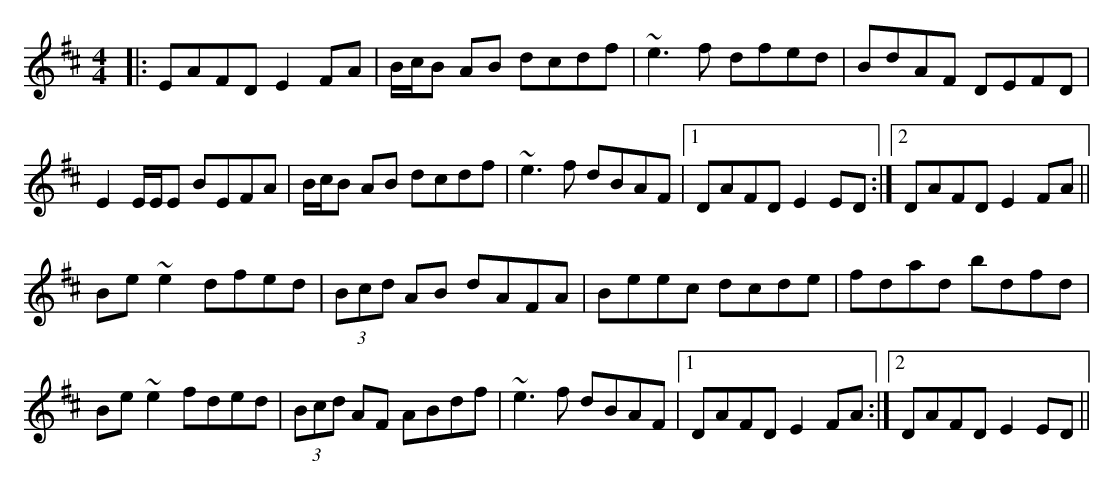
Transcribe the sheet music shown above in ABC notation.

X:1
M:4/4
K:Edor
|:EAFD E2FA|B/c/B AB dcdf|~e3f dfed|BdAF DEFD|
E2 E/E/E BEFA|B/c/B AB dcdf|~e3f dBAF|1 DAFD E2ED:|2 DAFD E2FA||
Be~e2 dfed|(3Bcd AB dAFA|Beec dcde|fdad bdfd|
Be~e2 fded|(3Bcd AF ABdf|~e3f dBAF|1 DAFD E2FA:|2 DAFD E2ED||
